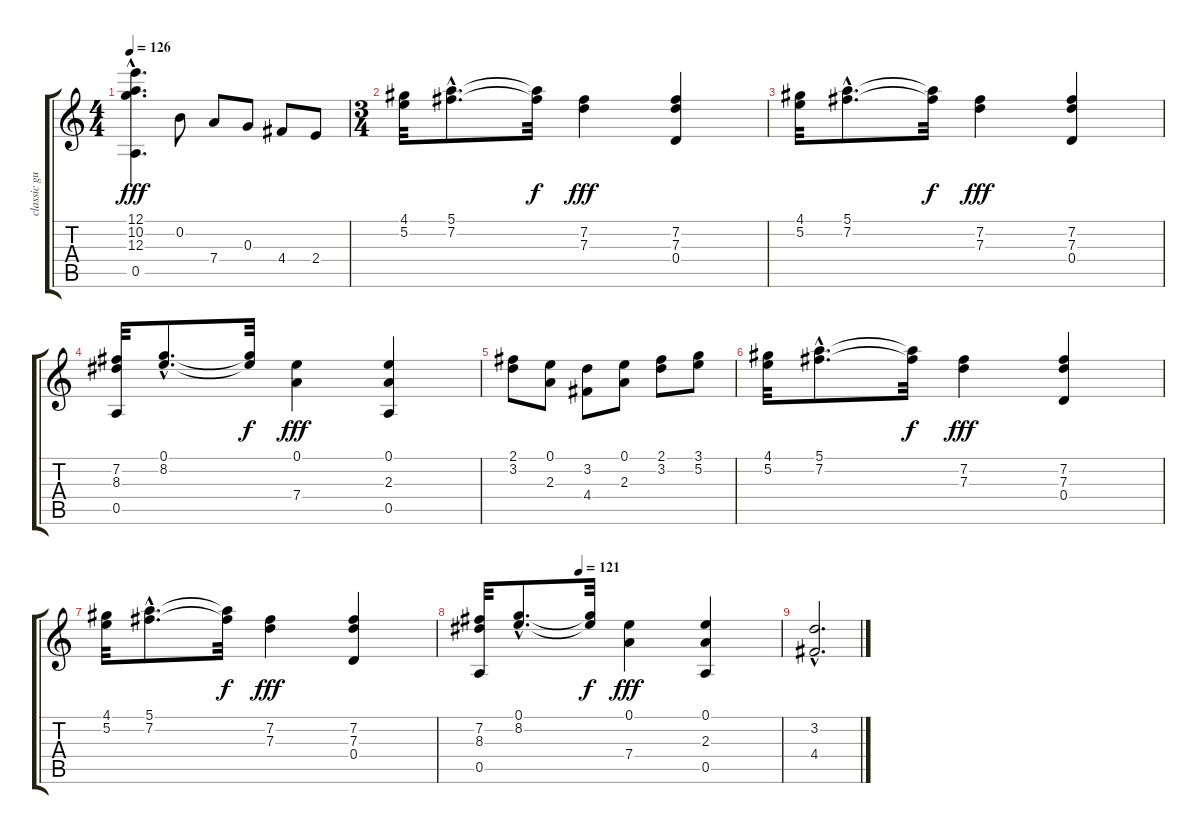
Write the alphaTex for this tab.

\track ("classic guitar" "classic gu") {instrument acousticguitarnylon}
\staff {score tabs}
\tuning (E4 B3 G3 D3 A2 E2) {hide}
\ts (4 4)
\tempo 126
\clef g2
\ks c
(12.1{hac} 10.2{hac} 12.3{hac} 0.5{hac}).4{d dy fff} 0.2.8 7.4.8 0.3.8 4.4.8 2.4.8 |
\ts (3 4)
(4.1 5.2).32 (5.1{hac} 7.2{hac}).8{d} (5.1{t} 7.2{t}).32{dy f} (7.2 7.3).4{dy fff} (7.2 7.3 0.4).4 |
(4.1 5.2).32 (5.1{hac} 7.2{hac}).8{d} (5.1{t} 7.2{t}).32{dy f} (7.2 7.3).4{dy fff} (7.2 7.3 0.4).4 |
(7.2 8.3 0.5).32 (0.1{hac} 8.2{hac}).8{d} (0.1{t} 8.2{t}).32{dy f} (0.1 7.4).4{dy fff} (0.1 2.3 0.5).4 |
(2.1 3.2).8 (0.1 2.3).8 (3.2 4.4).8 (0.1 2.3).8 (2.1 3.2).8 (3.1 5.2).8 |
(4.1 5.2).32 (5.1{hac} 7.2{hac}).8{d} (5.1{t} 7.2{t}).32{dy f} (7.2 7.3).4{dy fff} (7.2 7.3 0.4).4 |
(4.1 5.2).32 (5.1{hac} 7.2{hac}).8{d} (5.1{t} 7.2{t}).32{dy f} (7.2 7.3).4{dy fff} (7.2 7.3 0.4).4 |
\tempo (121 0.3333333333333333)
(7.2 8.3 0.5).32 (0.1{hac} 8.2{hac}).8{d} (0.1{t} 8.2{t}).32{dy f} (0.1 7.4).4{dy fff} (0.1 2.3 0.5).4 |
(3.2{hac} 4.4{hac}).2{d}
